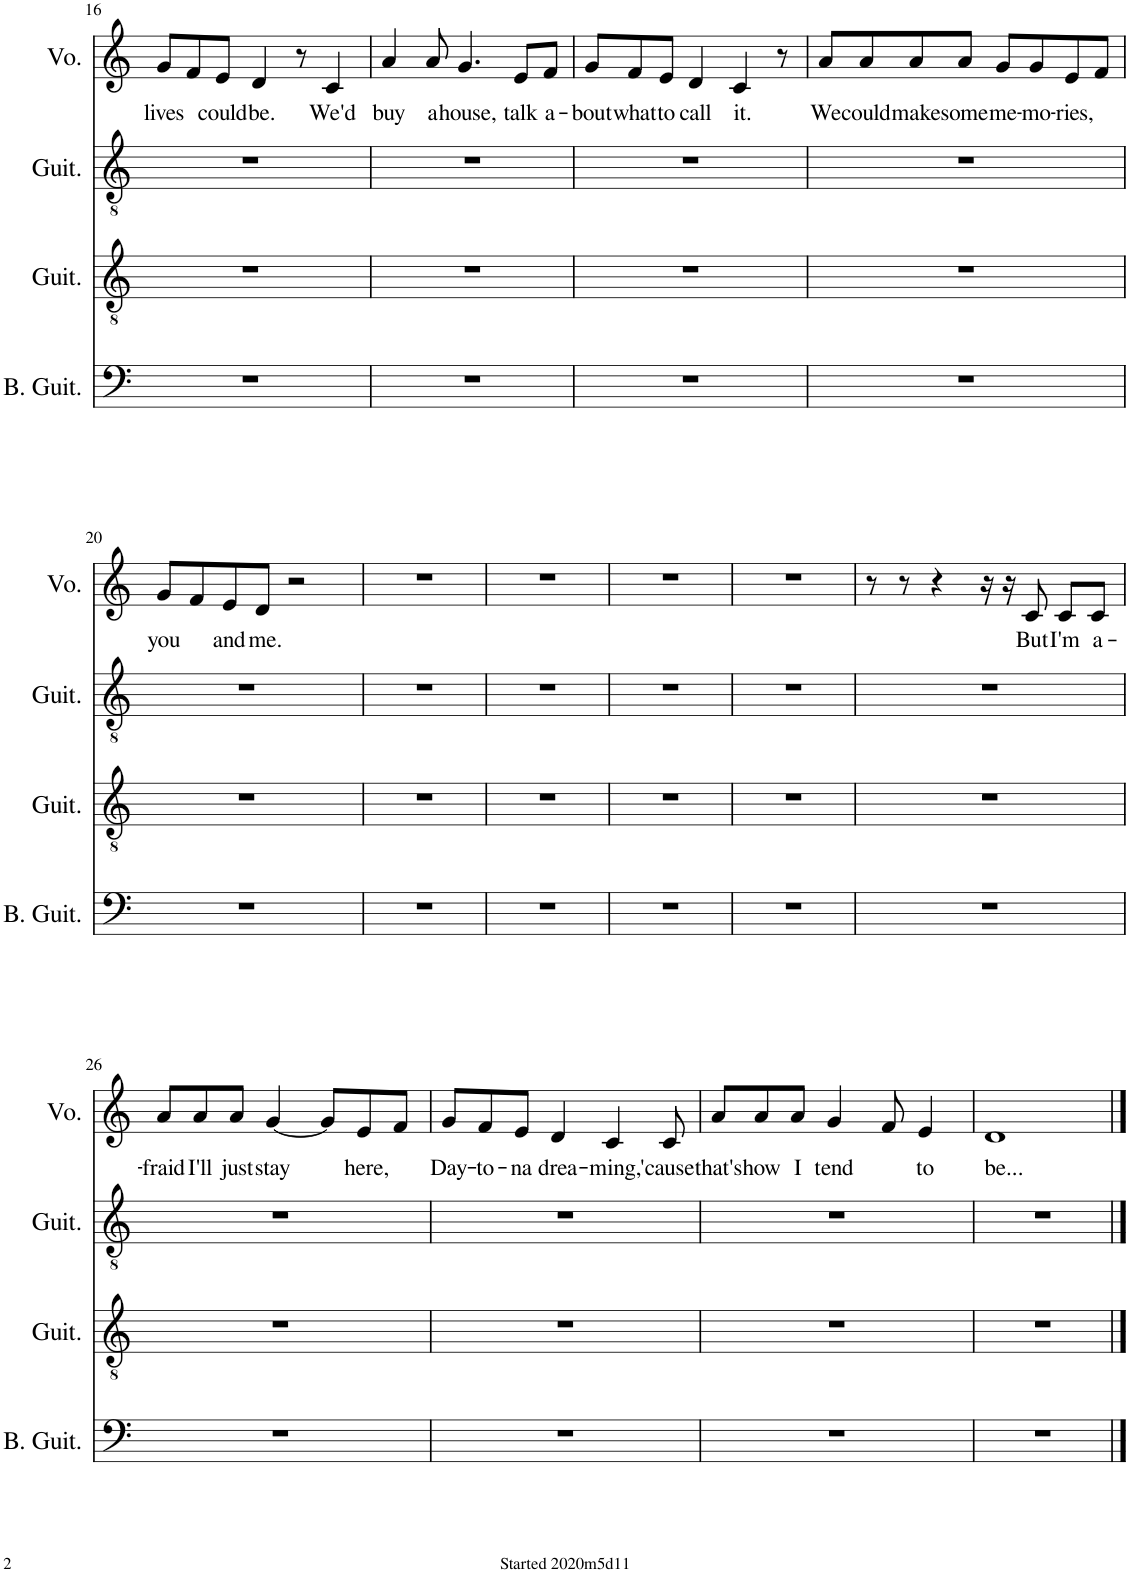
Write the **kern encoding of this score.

**kern	**kern	**kern	**kern	**text
*part4	*part3	*part2	*part1	*part1
*staff4	*staff3	*staff2	*staff1	*staff1
*I"Bass Guitar	*I"Classical Guitar	*I"Acoustic Guitar	*I"Voice	*
*I'B. Guit.	*I'Guit.	*I'Guit.	*I'Vo.	*
!!LO:PB:g=z
*clefF4	*clefGv2	*clefGv2	*clefG2	*
*Trd7c12	*	*	*	*
*k[]	*k[]	*k[]	*k[]	*
*M4/4	*M4/4	*M4/4	*M4/4	*
=16	=16	=16	=16	=16
!	!	!	!	!LO:LY:b
1r	1r	1r	8g/L	lives
.	.	.	8f/	.
!	!	!	!	!LO:LY:b
.	.	.	8e/J	could
!	!	!	!	!LO:LY:b
.	.	.	4d/	be.
.	.	.	8r	.
!	!	!	!	!LO:LY:b
.	.	.	4c/	We'd
=17	=17	=17	=17	=17
!	!	!	!	!LO:LY:b
1r	1r	1r	4a/	buy
!	!	!	!	!LO:LY:b
.	.	.	8a/	a
!	!	!	!	!LO:LY:b
.	.	.	4.g/	house,
!	!	!	!	!LO:LY:b
.	.	.	8e/L	talk
!	!	!	!	!LO:LY:b
.	.	.	8f/J	a-
=18	=18	=18	=18	=18
!	!	!	!	!LO:LY:b
1r	1r	1r	8g/L	-bout
!	!	!	!	!LO:LY:b
.	.	.	8f/	what
!	!	!	!	!LO:LY:b
.	.	.	8e/J	to
!	!	!	!	!LO:LY:b
.	.	.	4d/	call
!	!	!	!	!LO:LY:b
.	.	.	4c/	it.
.	.	.	8r	.
=19	=19	=19	=19	=19
!	!	!	!	!LO:LY:b
1r	1r	1r	8a/L	We
!	!	!	!	!LO:LY:b
.	.	.	8a/	could
!	!	!	!	!LO:LY:b
.	.	.	8a/	make
!	!	!	!	!LO:LY:b
.	.	.	8a/J	some
!	!	!	!	!LO:LY:b
.	.	.	8g/L	me-
!	!	!	!	!LO:LY:b
.	.	.	8g/	-mo-
!	!	!	!	!LO:LY:b
.	.	.	8e/	-ries,
.	.	.	8f/J	.
!!LO:LB:g=z
=20	=20	=20	=20	=20
!	!	!	!	!LO:LY:b
1r	1r	1r	8g/L	you
.	.	.	8f/	.
!	!	!	!	!LO:LY:b
.	.	.	8e/	and
!	!	!	!	!LO:LY:b
.	.	.	8d/J	me.
.	.	.	2r	.
=21	=21	=21	=21	=21
1r	1r	1r	1r	.
=22	=22	=22	=22	=22
1r	1r	1r	1r	.
=23	=23	=23	=23	=23
1r	1r	1r	1r	.
=24	=24	=24	=24	=24
1r	1r	1r	1r	.
=25	=25	=25	=25	=25
1r	1r	1r	8r	.
.	.	.	8r	.
.	.	.	4r	.
.	.	.	16r	.
.	.	.	16r	.
!	!	!	!	!LO:LY:b
.	.	.	8c/	But
!	!	!	!	!LO:LY:b
.	.	.	8c/L	I'm
!	!	!	!	!LO:LY:b
.	.	.	8c/J	a-
!!LO:LB:g=z
=26	=26	=26	=26	=26
!	!	!	!	!LO:LY:b
1r	1r	1r	8a/L	-fraid
!	!	!	!	!LO:LY:b
.	.	.	8a/	I'll
!	!	!	!	!LO:LY:b
.	.	.	8a/J	just
!	!	!	!	!LO:LY:b
.	.	.	[4g/	stay
.	.	.	8g/L]	.
!	!	!	!	!LO:LY:b
.	.	.	8e/	here,
.	.	.	8f/J	.
=27	=27	=27	=27	=27
!	!	!	!	!LO:LY:b
1r	1r	1r	8g/L	Day-
!	!	!	!	!LO:LY:b
.	.	.	8f/	-to-
!	!	!	!	!LO:LY:b
.	.	.	8e/J	-na
!	!	!	!	!LO:LY:b
.	.	.	4d/	drea-
!	!	!	!	!LO:LY:b
.	.	.	4c/	-ming,
!	!	!	!	!LO:LY:b
.	.	.	8c/	'cause
=28	=28	=28	=28	=28
!	!	!	!	!LO:LY:b
1r	1r	1r	8a/L	that's
!	!	!	!	!LO:LY:b
.	.	.	8a/	how
!	!	!	!	!LO:LY:b
.	.	.	8a/J	I
!	!	!	!	!LO:LY:b
.	.	.	4g/	tend
.	.	.	8f/	.
!	!	!	!	!LO:LY:b
.	.	.	4e/	to
=29	=29	=29	=29	=29
!	!	!	!	!LO:LY:b
1r	1r	1r	1d	be...
==	==	==	==	==
*-	*-	*-	*-	*-
